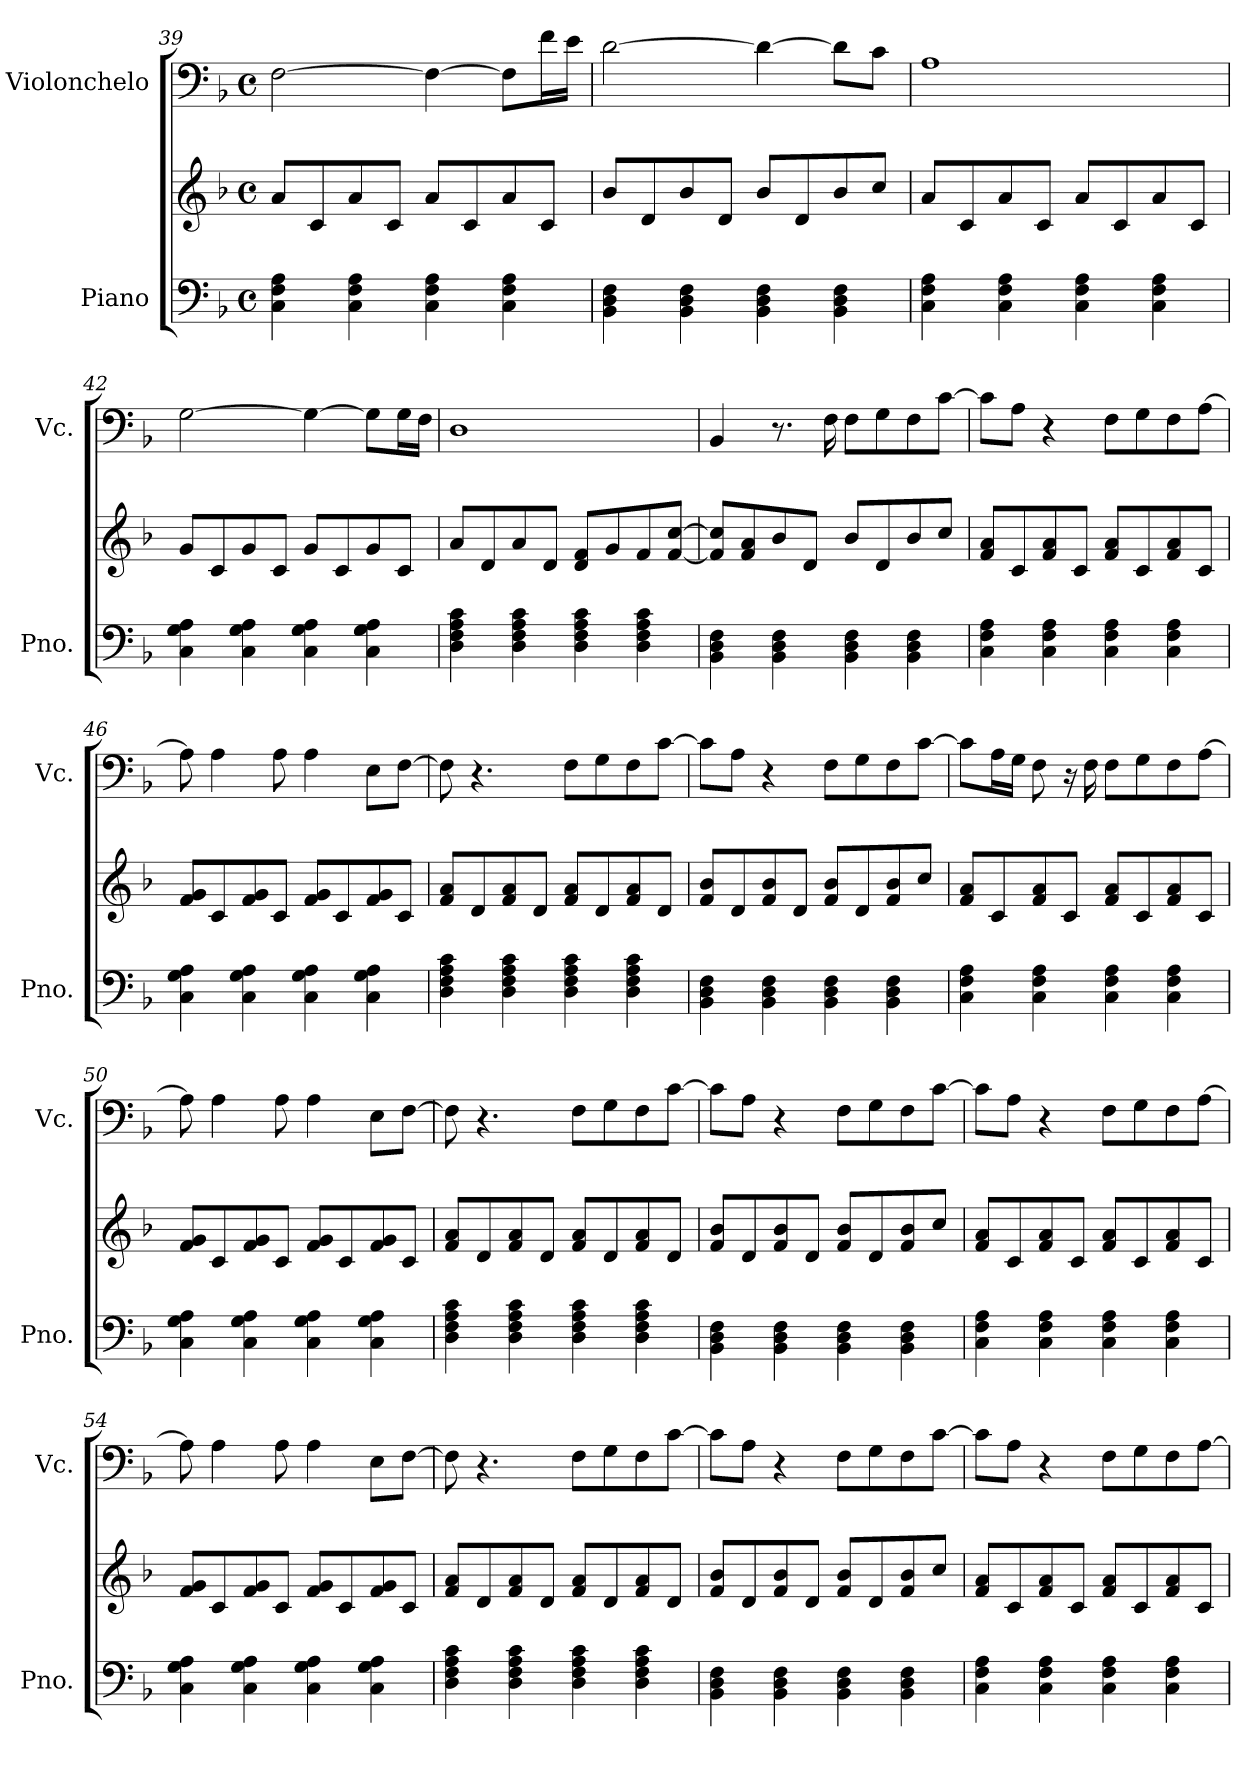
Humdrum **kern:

**kern	**kern	**kern
*part2	*part2	*part1
*staff3	*staff2	*staff1
*I"Piano	*	*I"Violonchelo
*I'Pno.	*	*I'Vc.
*clefF4	*clefG2	*clefF4
*k[b-]	*k[b-]	*k[b-]
*M4/4	*M4/4	*M4/4
*met(c)	*met(c)	*met(c)
=39	=39	=39
4C\ 4F\ 4A\	8a/L	[2F\
.	8c/	.
4C\ 4F\ 4A\	8a/	.
.	8c/J	.
4C\ 4F\ 4A\	8a/L	4F\_
.	8c/	.
4C\ 4F\ 4A\	8a/	8F\L]
.	8c/J	16f\L
.	.	16e\JJ
=40	=40	=40
4BB-\ 4D\ 4F\	8b-/L	[2d\
.	8d/	.
4BB-\ 4D\ 4F\	8b-/	.
.	8d/J	.
4BB-\ 4D\ 4F\	8b-/L	4d\_
.	8d/	.
4BB-\ 4D\ 4F\	8b-/	8d\L]
.	8cc/J	8c\J
=41	=41	=41
4C\ 4F\ 4A\	8a/L	1A
.	8c/	.
4C\ 4F\ 4A\	8a/	.
.	8c/J	.
4C\ 4F\ 4A\	8a/L	.
.	8c/	.
4C\ 4F\ 4A\	8a/	.
.	8c/J	.
!!LO:LB:g=z
=42	=42	=42
4C\ 4G\ 4A\	8g/L	[2G\
.	8c/	.
4C\ 4G\ 4A\	8g/	.
.	8c/J	.
4C\ 4G\ 4A\	8g/L	4G\_
.	8c/	.
4C\ 4G\ 4A\	8g/	8G\L]
.	8c/J	16G\L
.	.	16F\JJ
=43	=43	=43
4D\ 4F\ 4A\ 4c\	8a/L	1D
.	8d/	.
4D\ 4F\ 4A\ 4c\	8a/	.
.	8d/J	.
4D\ 4F\ 4A\ 4c\	8d/ 8f/L	.
.	8g/	.
4D\ 4F\ 4A\ 4c\	8f/	.
.	[8f/ [8cc/J	.
=44	=44	=44
4BB-\ 4D\ 4F\	8f/] 8cc/]L	4BB-/
.	8f/ 8a/	.
4BB-\ 4D\ 4F\	8b-/	8.r
.	8d/J	.
.	.	16F\
4BB-\ 4D\ 4F\	8b-/L	8F\L
.	8d/	8G\
4BB-\ 4D\ 4F\	8b-/	8F\
.	8cc/J	[8c\J
=45	=45	=45
4C\ 4F\ 4A\	8f/ 8a/L	8c\L]
.	8c/	8A\J
4C\ 4F\ 4A\	8f/ 8a/	4r
.	8c/J	.
4C\ 4F\ 4A\	8f/ 8a/L	8F\L
.	8c/	8G\
4C\ 4F\ 4A\	8f/ 8a/	8F\
.	8c/J	[8A\J
!!LO:LB:g=z
=46	=46	=46
4C\ 4G\ 4A\	8f/ 8g/L	8A\]
.	8c/	4A\
4C\ 4G\ 4A\	8f/ 8g/	.
.	8c/J	8A\
4C\ 4G\ 4A\	8f/ 8g/L	4A\
.	8c/	.
4C\ 4G\ 4A\	8f/ 8g/	8E\L
.	8c/J	[8F\J
=47	=47	=47
4D\ 4F\ 4A\ 4c\	8f/ 8a/L	8F\]
.	8d/	4.r
4D\ 4F\ 4A\ 4c\	8f/ 8a/	.
.	8d/J	.
4D\ 4F\ 4A\ 4c\	8f/ 8a/L	8F\L
.	8d/	8G\
4D\ 4F\ 4A\ 4c\	8f/ 8a/	8F\
.	8d/J	[8c\J
=48	=48	=48
4BB-\ 4D\ 4F\	8f/ 8b-/L	8c\L]
.	8d/	8A\J
4BB-\ 4D\ 4F\	8f/ 8b-/	4r
.	8d/J	.
4BB-\ 4D\ 4F\	8f/ 8b-/L	8F\L
.	8d/	8G\
4BB-\ 4D\ 4F\	8f/ 8b-/	8F\
.	8cc/J	[8c\J
=49	=49	=49
4C\ 4F\ 4A\	8f/ 8a/L	8c\L]
.	8c/	16A\L
.	.	16G\JJ
4C\ 4F\ 4A\	8f/ 8a/	8F\
.	8c/J	16r
.	.	16F\
4C\ 4F\ 4A\	8f/ 8a/L	8F\L
.	8c/	8G\
4C\ 4F\ 4A\	8f/ 8a/	8F\
.	8c/J	[8A\J
!!LO:LB:g=z
=50	=50	=50
4C\ 4G\ 4A\	8f/ 8g/L	8A\]
.	8c/	4A\
4C\ 4G\ 4A\	8f/ 8g/	.
.	8c/J	8A\
4C\ 4G\ 4A\	8f/ 8g/L	4A\
.	8c/	.
4C\ 4G\ 4A\	8f/ 8g/	8E\L
.	8c/J	[8F\J
=51	=51	=51
4D\ 4F\ 4A\ 4c\	8f/ 8a/L	8F\]
.	8d/	4.r
4D\ 4F\ 4A\ 4c\	8f/ 8a/	.
.	8d/J	.
4D\ 4F\ 4A\ 4c\	8f/ 8a/L	8F\L
.	8d/	8G\
4D\ 4F\ 4A\ 4c\	8f/ 8a/	8F\
.	8d/J	[8c\J
=52	=52	=52
4BB-\ 4D\ 4F\	8f/ 8b-/L	8c\L]
.	8d/	8A\J
4BB-\ 4D\ 4F\	8f/ 8b-/	4r
.	8d/J	.
4BB-\ 4D\ 4F\	8f/ 8b-/L	8F\L
.	8d/	8G\
4BB-\ 4D\ 4F\	8f/ 8b-/	8F\
.	8cc/J	[8c\J
=53	=53	=53
4C\ 4F\ 4A\	8f/ 8a/L	8c\L]
.	8c/	8A\J
4C\ 4F\ 4A\	8f/ 8a/	4r
.	8c/J	.
4C\ 4F\ 4A\	8f/ 8a/L	8F\L
.	8c/	8G\
4C\ 4F\ 4A\	8f/ 8a/	8F\
.	8c/J	[8A\J
!!LO:PB:g=z
=54	=54	=54
4C\ 4G\ 4A\	8f/ 8g/L	8A\]
.	8c/	4A\
4C\ 4G\ 4A\	8f/ 8g/	.
.	8c/J	8A\
4C\ 4G\ 4A\	8f/ 8g/L	4A\
.	8c/	.
4C\ 4G\ 4A\	8f/ 8g/	8E\L
.	8c/J	[8F\J
=55	=55	=55
4D\ 4F\ 4A\ 4c\	8f/ 8a/L	8F\]
.	8d/	4.r
4D\ 4F\ 4A\ 4c\	8f/ 8a/	.
.	8d/J	.
4D\ 4F\ 4A\ 4c\	8f/ 8a/L	8F\L
.	8d/	8G\
4D\ 4F\ 4A\ 4c\	8f/ 8a/	8F\
.	8d/J	[8c\J
=56	=56	=56
4BB-\ 4D\ 4F\	8f/ 8b-/L	8c\L]
.	8d/	8A\J
4BB-\ 4D\ 4F\	8f/ 8b-/	4r
.	8d/J	.
4BB-\ 4D\ 4F\	8f/ 8b-/L	8F\L
.	8d/	8G\
4BB-\ 4D\ 4F\	8f/ 8b-/	8F\
.	8cc/J	[8c\J
=57	=57	=57
4C\ 4F\ 4A\	8f/ 8a/L	8c\L]
.	8c/	8A\J
4C\ 4F\ 4A\	8f/ 8a/	4r
.	8c/J	.
4C\ 4F\ 4A\	8f/ 8a/L	8F\L
.	8c/	8G\
4C\ 4F\ 4A\	8f/ 8a/	8F\
.	8c/J	[8A\J
=	=	=
*-	*-	*-
